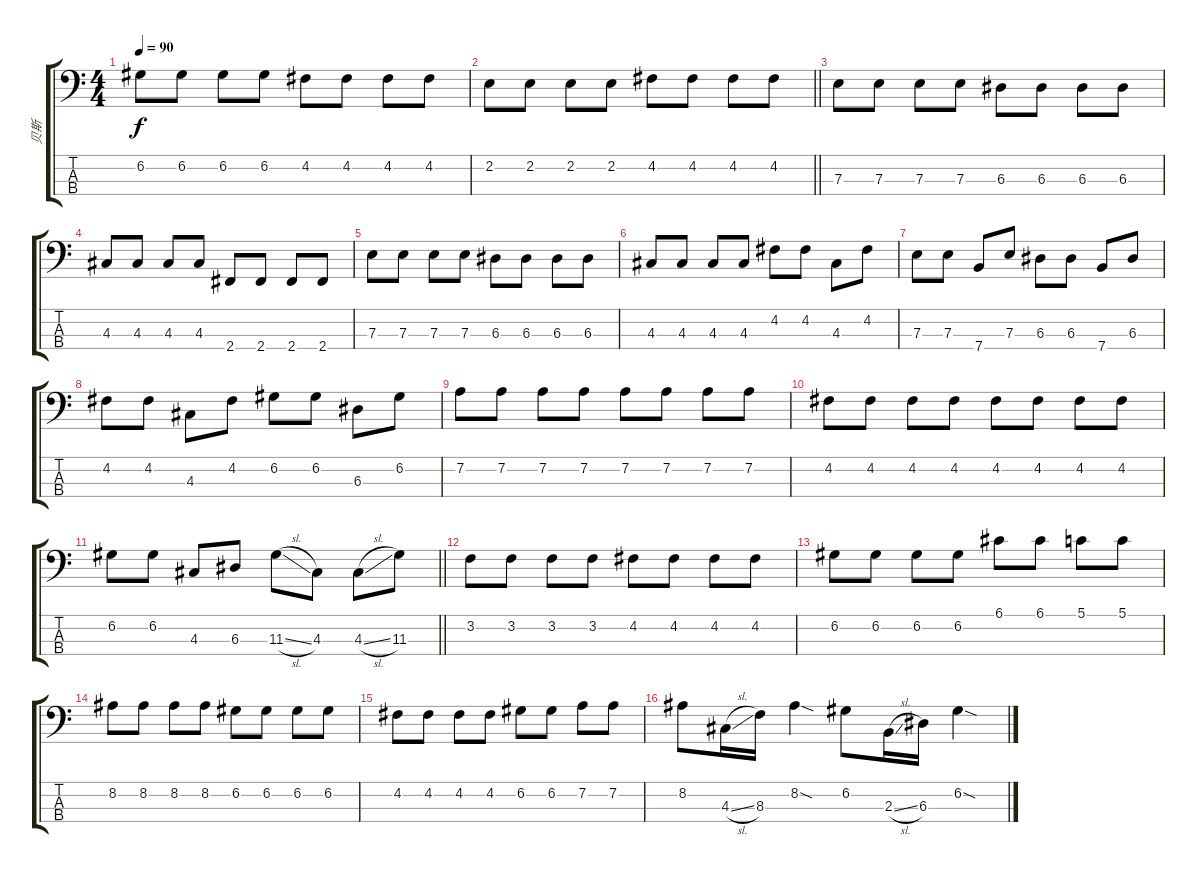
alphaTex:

\track ("贝斯" "贝斯") {instrument electricbassfinger}
\staff {score tabs}
\tuning (G2 D2 A1 E1) {hide}
\ts (4 4)
\tempo 90
\clef f4
\ks c
6.2.8{dy f} 6.2.8 6.2.8 6.2.8 4.2.8 4.2.8 4.2.8 4.2.8 |
\barLineRight lightlight
2.2.8 2.2.8 2.2.8 2.2.8 4.2.8 4.2.8 4.2.8 4.2.8 |
7.3.8 7.3.8 7.3.8 7.3.8 6.3.8 6.3.8 6.3.8 6.3.8 |
4.3.8 4.3.8 4.3.8 4.3.8 2.4.8 2.4.8 2.4.8 2.4.8 |
7.3.8 7.3.8 7.3.8 7.3.8 6.3.8 6.3.8 6.3.8 6.3.8 |
4.3.8 4.3.8 4.3.8 4.3.8 4.2.8 4.2.8 4.3.8 4.2.8 |
7.3.8 7.3.8 7.4.8 7.3.8 6.3.8 6.3.8 7.4.8 6.3.8 |
4.2.8 4.2.8 4.3.8 4.2.8 6.2.8 6.2.8 6.3.8 6.2.8 |
7.2.8 7.2.8 7.2.8 7.2.8 7.2.8 7.2.8 7.2.8 7.2.8 |
4.2.8 4.2.8 4.2.8 4.2.8 4.2.8 4.2.8 4.2.8 4.2.8 |
\barLineRight lightlight
6.2.8 6.2.8 4.3.8 6.3.8 11.3{sl}.8 4.3.8 4.3{sl}.8 11.3.8 |
3.2.8 3.2.8 3.2.8 3.2.8 4.2.8 4.2.8 4.2.8 4.2.8 |
6.2.8 6.2.8 6.2.8 6.2.8 6.1.8 6.1.8 5.1.8 5.1.8 |
8.2.8 8.2.8 8.2.8 8.2.8 6.2.8 6.2.8 6.2.8 6.2.8 |
4.2.8 4.2.8 4.2.8 4.2.8 6.2.8 6.2.8 7.2.8 7.2.8 |
8.2.8 4.3{sl}.16 8.3.16 8.2{sod}.4 6.2.8 2.3{sl}.16 6.3.16{txt ""} 6.2{sod}.4
